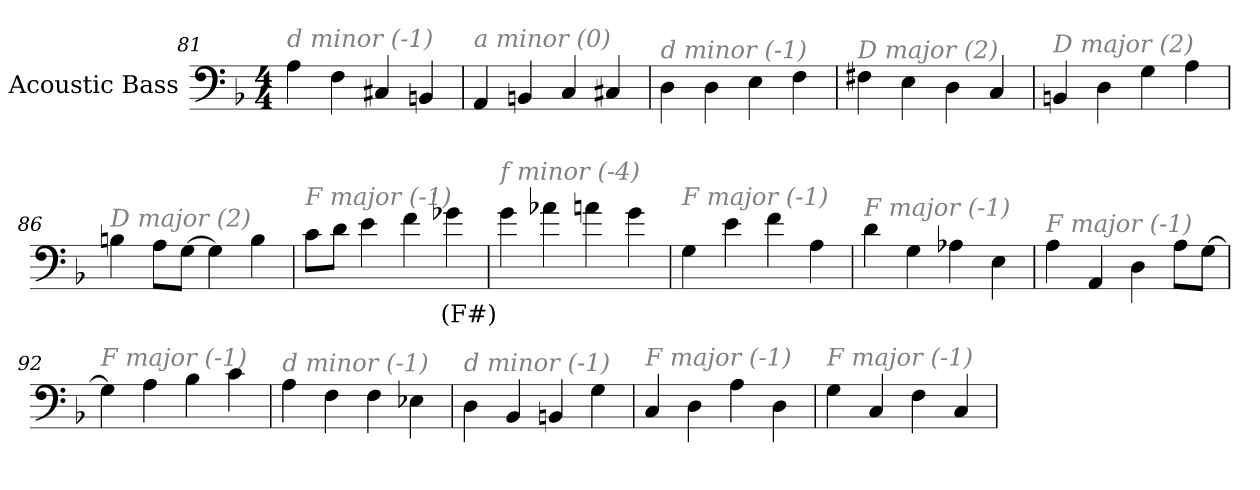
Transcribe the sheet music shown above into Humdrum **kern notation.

**kern	**text
*part1	*part1
*staff1	*staff1
*I"Acoustic Bass	*
*clefF4	*
*ITrd7c12	*
*k[b-]	*
*F:	*
*M4/4	*
=81	=81
!LO:TX:i:color=#808080:t=d minor (-1)	!
4AA	.
4FF	.
4CC#X	.
4BBBn	.
=82	=82
!LO:TX:i:color=#808080:t=a minor (0)	!
4AAA	.
4BBBn	.
4CC	.
4CC#X	.
=83	=83
!LO:TX:i:color=#808080:t=d minor (-1)	!
4DD	.
4DD	.
4EE	.
4FF	.
=84	=84
!LO:TX:i:color=#808080:t=D major (2)	!
4FF#X	.
4EE	.
4DD	.
4CC	.
=85	=85
!LO:TX:i:color=#808080:t=D major (2)	!
4BBBn	.
4DD	.
4GG	.
4AA	.
=86	=86
!LO:TX:i:color=#808080:t=D major (2)	!
4BBn	.
8AAL	.
[8GGJ	.
4GG]	.
4BB	.
=87	=87
!LO:TX:i:color=#808080:t=F major (-1)	!
8CL	.
8DJ	.
4E	.
4F	.
4G-Xi	(F#)
=88	=88
!LO:TX:i:color=#808080:t=f minor (-4)	!
4G	.
4A-X	.
4An	.
4G	.
=89	=89
!LO:TX:i:color=#808080:t=F major (-1)	!
4GG	.
4E	.
4F	.
4AA	.
=90	=90
!LO:TX:i:color=#808080:t=F major (-1)	!
4D	.
4GG	.
4AA-X	.
4EE	.
=91	=91
!LO:TX:i:color=#808080:t=F major (-1)	!
4AA	.
4AAA	.
4DD	.
8AAL	.
[8GGJ	.
=92	=92
!LO:TX:i:color=#808080:t=F major (-1)	!
4GG]	.
4AA	.
4BB-	.
4C	.
=93	=93
!LO:TX:i:color=#808080:t=d minor (-1)	!
4AA	.
4FF	.
4FF	.
4EE-X	.
=94	=94
!LO:TX:i:color=#808080:t=d minor (-1)	!
4DD	.
4BBB-	.
4BBBn	.
4GG	.
=95	=95
!LO:TX:i:color=#808080:t=F major (-1)	!
4CC	.
4DD	.
4AA	.
4DD	.
=96	=96
!LO:TX:i:color=#808080:t=F major (-1)	!
4GG	.
4CC	.
4FF	.
4CC	.
=	=
*-	*-
